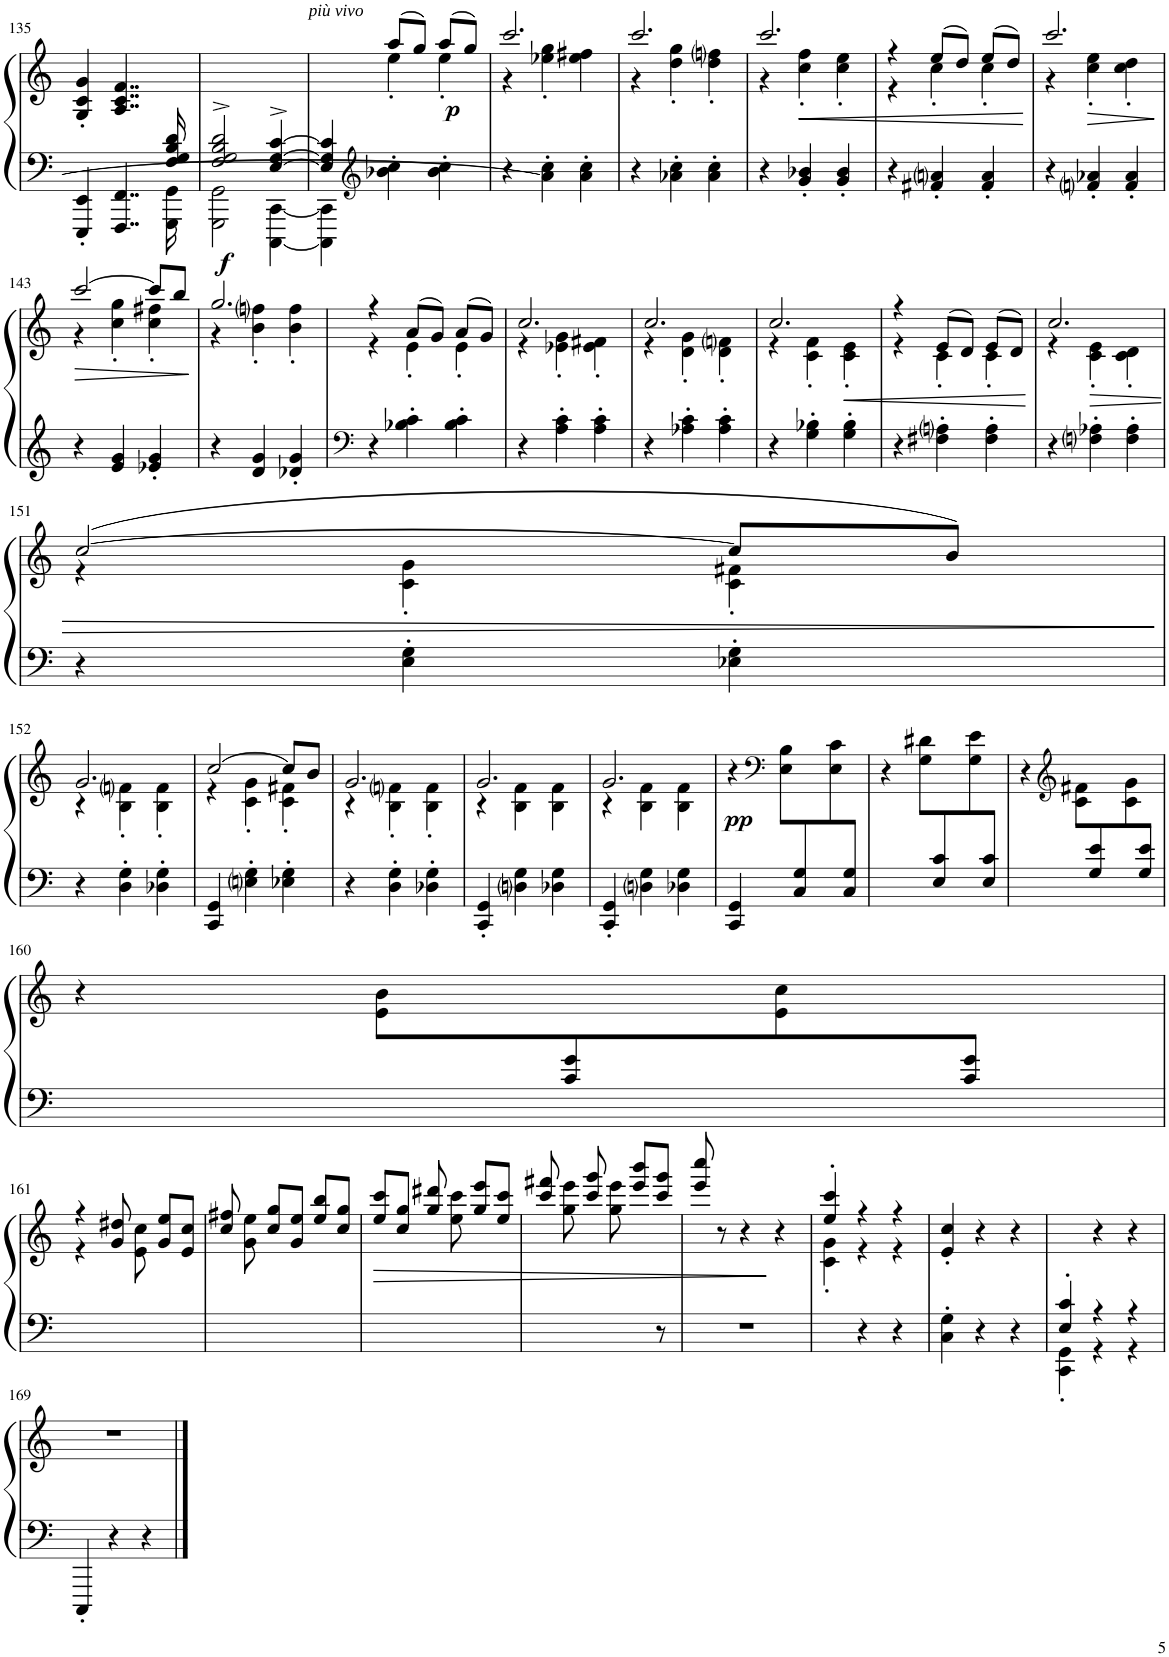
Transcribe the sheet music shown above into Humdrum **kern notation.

**kern	**kern	**dynam
*part1	*part1	*part1
*staff2	*staff1	*staff1/2
*I"Midi_1	*	*
!!LO:PB:g=z
*clefF4	*clefG2	*
*k[]	*k[]	*
*M3/4	*M3/4	*
=135	=135	=135
*^	*^	*
4EEE/' 4EE/'	2ryy	4G/' 4c/' 4g/'	2ryy	.
4..FFF/ 4..FF/	.	4..A/ 4..c/ 4..f/	.	.
.	8ryy	.	4ryy	.
.	16ryy	.	.	.
16F/ 16G/ 16B/ 16d/	16GGG\ 16GG\	16ryy	.	.
=136	=136	=136	=136	=136
!	!	!	!	!LO:DY:b=2
2F/^ 2G/^ 2B/^ 2d/^	2GGG\ 2GG\	2ryy	2ryy	f
[4E/^ [4G/^ [4c/^	[4CCC\ [4CC\	4ryy	4ryy	.
!	!	!	!LO:TX:a:i:t=più vivo	!
=137	=137	=137	=137	=137
4E/] 4G/] 4c/]	4CCC\] 4CC\]	4ryy	4ryy	.
*clefG2	*	*	*	*
4b-X\' 4cc\'	4ryy	(8aa/L	4ee'\	.
.	.	8gg/J)	.	.
!	!	!	!	!LO:DY:b
4b-\' 4cc\'	4ryy	(8aa/L	4ee'\	p
.	.	8gg/J)	.	.
=138	=138	=138	=138	=138
4r	2ryy	2.ccc/	4r	.
4a\]' 4cc\'	.	.	4ee-X\' 4gg\'	.
4a\' 4cc\'	4ryy	.	4ee-\ 4ff#X\	.
=139	=139	=139	=139	=139
4r	2ryy	2.ccc/	4r	.
4a-X\' 4cc\'	.	.	4dd\' 4gg\'	.
4a-\' 4cc\'	4ryy	.	4dd\' 4ffni\'	.
=140	=140	=140	=140	=140
4r	2ryy	2.ccc/	4r	.
!	!	!	!	!LO:HP:b
4g/' 4b-X/'	.	.	4cc\' 4ff\'	<
4g/' 4b-/'	4ryy	.	4cc\' 4ee\'	.
=141	=141	=141	=141	=141
4r	2ryy	4r	4r	.
4f#X/' 4ani/'	.	(8ee/L	4cc'\	.
.	.	8dd/J)	.	.
4f#/' 4a/'	4ryy	(8ee/L	4cc'\	.
.	.	8dd/J)	.	.
*v	*v	*	*	*
*	*v	*v	*
.	.	[
=142	=142	=142
*^	*^	*
4r	2ryy	2.ccc/	4r	.
!	!	!	!	!LO:HP:b
4fni/' 4a-X/'	.	.	4cc\' 4ee\'	>
4f/' 4a-/'	4ryy	.	4cc\' 4dd\'	.
!!LO:LB:g=z	!!
=143	=143	=143	=143	=143
!	!	!	!	!LO:HP:b
*v	*v	*	*	*
4r	[2ccc/	4r	>
4e/ 4g/	.	4cc\' 4gg\'	.
4e-X/' 4g/'	8ccc/L]	4cc\' 4ff#X\'	.
.	8bb/J	.	.
*	*v	*v	*
.	.	]
=144	=144	=144
*	*^	*
4r	2.gg/	4r	.
4d/ 4g/	.	4b\' 4ffni\'	.
4d-X/' 4g/'	.	4b\' 4ff\'	.
=145	=145	=145	=145
*clefF4	*	*	*
4r	4r	4r	.
4B-X\' 4c\'	(8a/L	4e'\	.
.	8g/J)	.	.
4B-\' 4c\'	(8a/L	4e'\	.
.	8g/J)	.	.
=146	=146	=146	=146
4r	2.cc/	4r	.
4A\' 4c\'	.	4e-X\' 4g\'	.
4A\' 4c\'	.	4e-\' 4f#X\'	.
=147	=147	=147	=147
4r	2.cc/	4r	.
4A-X\' 4c\'	.	4d\' 4g\'	.
4A-\' 4c\'	.	4d\' 4fni\'	.
=148	=148	=148	=148
4r	2.cc/	4r	.
4G\' 4B-X\'	.	4c\' 4f\'	.
!	!	!	!LO:HP:b
4G\' 4B-\'	.	4c\' 4e\'	<
=149	=149	=149	=149
4r	4r	4r	.
4F#X\' 4Ani\'	(8e/L	4c'\	.
.	8d/J)	.	.
4F#\' 4A\'	(8e/L	4c'\	.
.	8d/J)	.	.
*	*v	*v	*
.	.	]
=150	=150	=150
*	*^	*
4r	2.cc/	4r	.
!	!	!	!LO:HP:b
4Fni\' 4A-X\'	.	4c\' 4e\'	>
4F\' 4A-\'	.	4c\' 4d\'	.
!!LO:LB:g=z	!!
=151	=151	=151	=151
4r	([2cc/	4r	.
4E\' 4G\'	.	4c\' 4g\'	.
4E-X\' 4G\'	8cc/L]	4c\' 4f#X\'	.
.	8b/J)	.	.
*	*v	*v	*
.	.	[
!!LO:LB:g=z
=152	=152	=152
*	*^	*
4r	2.g/	4r	.
4D\' 4G\'	.	4B\' 4fni\'	.
4D-X\' 4G\'	.	4B\' 4f\'	.
=153	=153	=153	=153
4CC/ 4GG/	[2cc/	4r	.
4Eni\' 4G\'	.	4c\' 4g\'	.
4E-X\' 4G\'	8cc/L]	4c\' 4f#X\'	.
.	8b/J	.	.
=154	=154	=154	=154
4r	2.g/	4r	.
4D\' 4G\'	.	4B\' 4fni\'	.
4D-X\' 4G\'	.	4B\' 4f\'	.
=155	=155	=155	=155
4CC/' 4GG/'	2.g/	4r	.
4Dni\ 4G\	.	4B\ 4f\	.
4D-X\ 4G\	.	4B\ 4f\	.
=156	=156	=156	=156
4CC/' 4GG/'	2.g/	4r	.
4Dni\ 4G\	.	4B\ 4f\	.
4D-X\ 4G\	.	4B\ 4f\	.
=157	=157	=157	=157
*	*	*^	*
!	!	!	!	!LO:DY:b
4CC/ 4GG/	4r	4ryy	4ryy	pp
*	*clefF4	*	*	*
8ryy	4ryy	4ryy	8E\ 8B\L	.
8C/ 8G/	.	.	8ryy	.
8ryy	4ryy	4ryy	8E\ 8c\	.
8C/ 8G/J	.	.	8ryy	.
=158	=158	=158	=158	=158
4ryy	4r	2ryy	4ryy	.
8ryy	4ryy	.	8G\ 8d#X\L	.
8E/ 8c/	.	.	8ryy	.
8ryy	4ryy	4ryy	8G\ 8e\	.
8E/ 8c/J	.	.	8ryy	.
=159	=159	=159	=159	=159
4ryy	4r	4ryy	4ryy	.
*	*clefG2	*	*	*
8ryy	4ryy	4ryy	8c\ 8f#X\L	.
8G/ 8e/	.	.	8ryy	.
8ryy	4ryy	4ryy	8c\ 8g\	.
8G/ 8e/J	.	.	8ryy	.
!!LO:LB:g=z	!!	!!
=160	=160	=160	=160	=160
4ryy	4r	2ryy	4ryy	.
8ryy	4ryy	.	8e\ 8b\L	.
8c/ 8g/	.	.	8ryy	.
8ryy	4ryy	4ryy	8e\ 8cc\	.
8c/ 8g/J	.	.	8ryy	.
*	*	*v	*v	*
!!LO:LB:g=z
=161	=161	=161	=161
*^	*	*	*
2ryy	2ryy	4r	4r	.
.	.	8g/ 8dd#X/	8ryy	.
.	.	8ryy	8e\ 8cc\	.
4ryy	4ryy	8g/ 8ee/L	4ryy	.
.	.	8e/ 8cc/J	.	.
=162	=162	=162	=162	=162
2ryy	2ryy	8cc/ 8ff#X/	8ryy	.
.	.	8ryy	8g\ 8ee\	.
.	.	8cc/ 8gg/L	4ryy	.
.	.	8g/ 8ee/J	.	.
4ryy	4ryy	8ee/ 8bb/L	4ryy	.
.	.	8cc/ 8gg/J	.	.
=163	=163	=163	=163	=163
2ryy	2ryy	8ee/ 8ccc/L	4ryy	.
.	.	8cc/ 8gg/J	.	.
.	.	8gg/ 8ddd#X/	8ryy	.
.	.	8ryy	8ee\ 8ccc\	.
4ryy	4ryy	8gg/ 8eee/L	4ryy	.
.	.	8ee/ 8ccc/J	.	.
=164	=164	=164	=164	=164
2ryy	2ryy	8ccc/ 8fff#X/	8ryy	.
.	.	8ryy	8gg\ 8eee\	.
.	.	8ccc/ 8ggg/	8ryy	.
.	.	8ryy	8gg\ 8eee\	.
8ryy	8ryy	8eee/ 8bbb/L	8ryy	.
8r	8ryy	8ccc/ 8ggg/J	8ryy	.
=165	=165	=165	=165	=165
2.r	2ryy	8eee/ 8cccc/	2ryy	.
.	.	8r	.	.
.	.	4r	.	.
.	4ryy	4r	4ryy	]
=166	=166	=166	=166	=166
4ryy	2ryy	4ee/' 4ccc/'	4c\' 4g\'	.
4r	.	4r	4r	.
4r	4ryy	4r	4r	.
=167	=167	=167	=167	=167
4C\' 4G\'	2ryy	4e/' 4cc/'	2ryy	.
4r	.	4r	.	.
4r	4ryy	4r	4ryy	.
=168	=168	=168	=168	=168
4E/' 4c/'	4CC\' 4GG\'	4ryy	2ryy	.
4r	4r	4r	.	.
4r	4r	4r	4ryy	.
*	*	*v	*v	*
!!LO:LB:g=z
=169	=169	=169	=169
4CCC'/	2ryy	2.r	.
4r	.	.	.
4r	4ryy	.	.
*v	*v	*	*
==	==	==
*-	*-	*-
